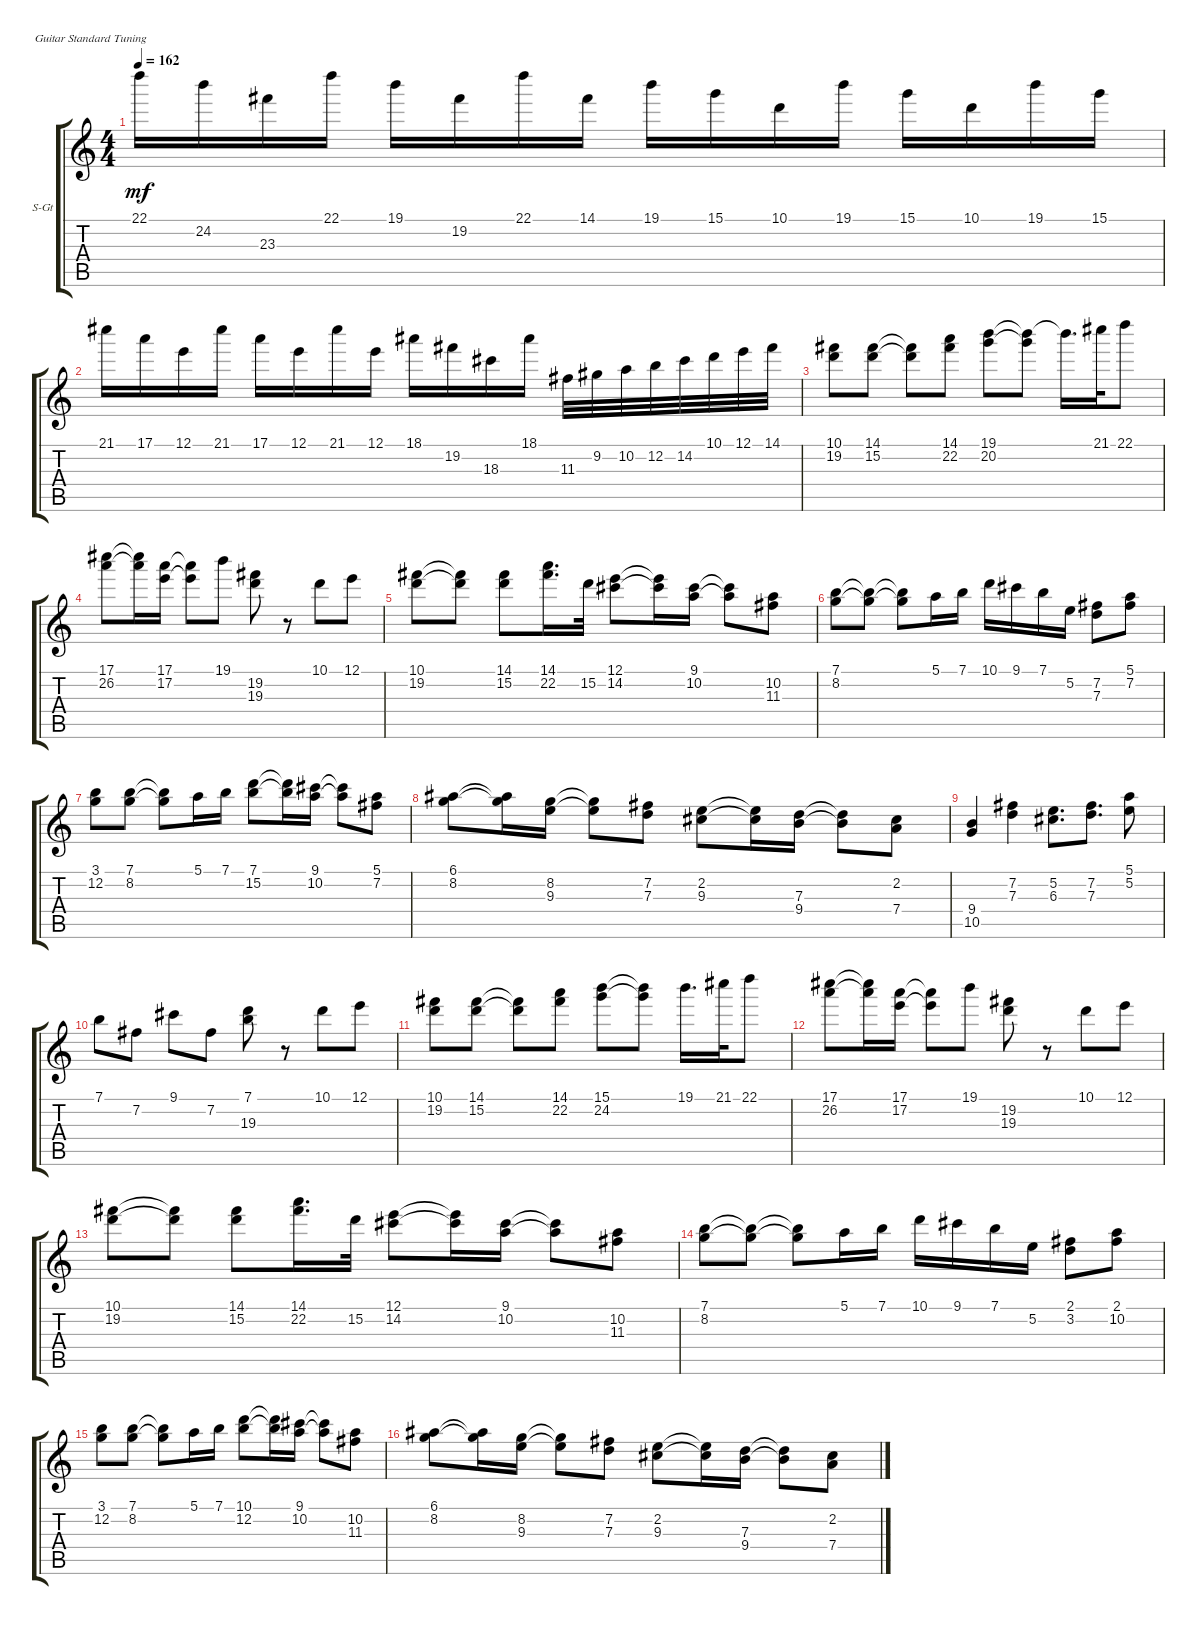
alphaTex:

\defaultSystemsLayout 4
\bracketExtendMode groupsimilarinstruments
\firstSystemTrackNameOrientation horizontal
\otherSystemsTrackNameOrientation horizontal
\track ("Steel Guitar" "S-Gt") {instrument acousticguitarsteel}
\staff {score tabs}
\tuning (E4 B3 G3 D3 A2 E2)
\ts (4 4)
\tempo 162
\clef g2
\ks c
22.1.16{dy mf} 24.2.16 23.3.16 22.1.16 19.1.16 19.2.16 22.1.16 14.1.16 19.1.16 15.1.16 10.1.16 19.1.16 15.1.16 10.1.16 19.1.16 15.1.16 |
21.1.16 17.1.16 12.1.16 21.1.16 17.1.16 12.1.16 21.1.16 12.1.16 18.1.16 19.2.16 18.3.16 18.1.16 11.3.32 9.2.32 10.2.32 12.2.32 14.2.32 10.1.32 12.1.32 14.1.32 |
(19.2 10.1).8 (15.2 14.1).8 (15.2{t} 14.1{t}).8 (22.2 14.1).8 (20.2 19.1).8 (20.2{t} 19.1{t}).8 19.1{t}.16{d} 21.1.32 22.1.8 |
(26.2 17.1).8 (26.2{t} 17.1{t}).16 (17.2 17.1).16 (17.2{t} 17.1{t}).8 19.1.8 (19.3 19.2).8 r.8 10.1.8 12.1.8 |
(19.2 10.1).8 (19.2{t} 10.1{t}).8 (15.2 14.1).8 (22.2 14.1).16{d} 15.2.32 (14.2 12.1).8 (14.2{t} 12.1{t}).16 (10.2 9.1).16 (10.2{t} 9.1{t}).8 (11.3 10.2).8 |
(8.2 7.1).8 (8.2{t} 7.1{t}).8 (8.2{t} 7.1{t}).8 5.1.16 7.1.16 10.1.16 9.1.16 7.1.16 5.2.16 (7.3 7.2).8 (7.2 5.1).8 |
(12.2 3.1).8 (8.2 7.1).8 (8.2{t} 7.1{t}).8 5.1.16 7.1.16 (15.2 7.1).8 (15.2{t} 7.1{t}).16 (10.2 9.1).16 (10.2{t} 9.1{t}).8 (7.2 5.1).8 |
(8.2 6.1).8 (8.2{t} 6.1{t}).16 (9.3 8.2).16 (9.3{t} 8.2{t}).8 (7.3 7.2).8 (9.3 2.2).8 (9.3{t} 2.2{t}).16 (9.4 7.3).16 (9.4{t} 7.3{t}).8 (7.4 2.2).8 |
(10.5 9.4).4 (7.3 7.2).4 (6.3 5.2).8{d} (7.3 7.2).8{d} (5.2 5.1).8 |
7.1.8 7.2.8 9.1.8 7.2.8 (19.3 7.1).8 r.8 10.1.8 12.1.8 |
(19.2 10.1).8 (15.2 14.1).8 (15.2{t} 14.1{t}).8 (22.2 14.1).8 (24.2 15.1).8 (24.2{t} 15.1{t}).8 19.1.16{d} 21.1.32 22.1.8 |
(26.2 17.1).8 (26.2{t} 17.1{t}).16 (17.2 17.1).16 (17.2{t} 17.1{t}).8 19.1.8 (19.3 19.2).8 r.8 10.1.8 12.1.8 |
(19.2 10.1).8 (19.2{t} 10.1{t}).8 (15.2 14.1).8 (22.2 14.1).16{d} 15.2.32 (14.2 12.1).8 (14.2{t} 12.1{t}).16 (10.2 9.1).16 (10.2{t} 9.1{t}).8 (11.3 10.2).8 |
(8.2 7.1).8 (8.2{t} 7.1{t}).8 (8.2{t} 7.1{t}).8 5.1.16 7.1.16 10.1.16 9.1.16 7.1.16 5.2.16 (3.2 2.1).8 (10.2 2.1).8 |
(12.2 3.1).8 (8.2 7.1).8 (8.2{t} 7.1{t}).8 5.1.16 7.1.16 (12.2 10.1).8 (12.2{t} 10.1{t}).16 (10.2 9.1).16 (10.2{t} 9.1{t}).8 (11.3 10.2).8 |
(8.2 6.1).8 (8.2{t} 6.1{t}).16 (9.3 8.2).16 (9.3{t} 8.2{t}).8 (7.3 7.2).8 (9.3 2.2).8 (9.3{t} 2.2{t}).16 (9.4 7.3).16 (9.4{t} 7.3{t}).8 (7.4 2.2).8
